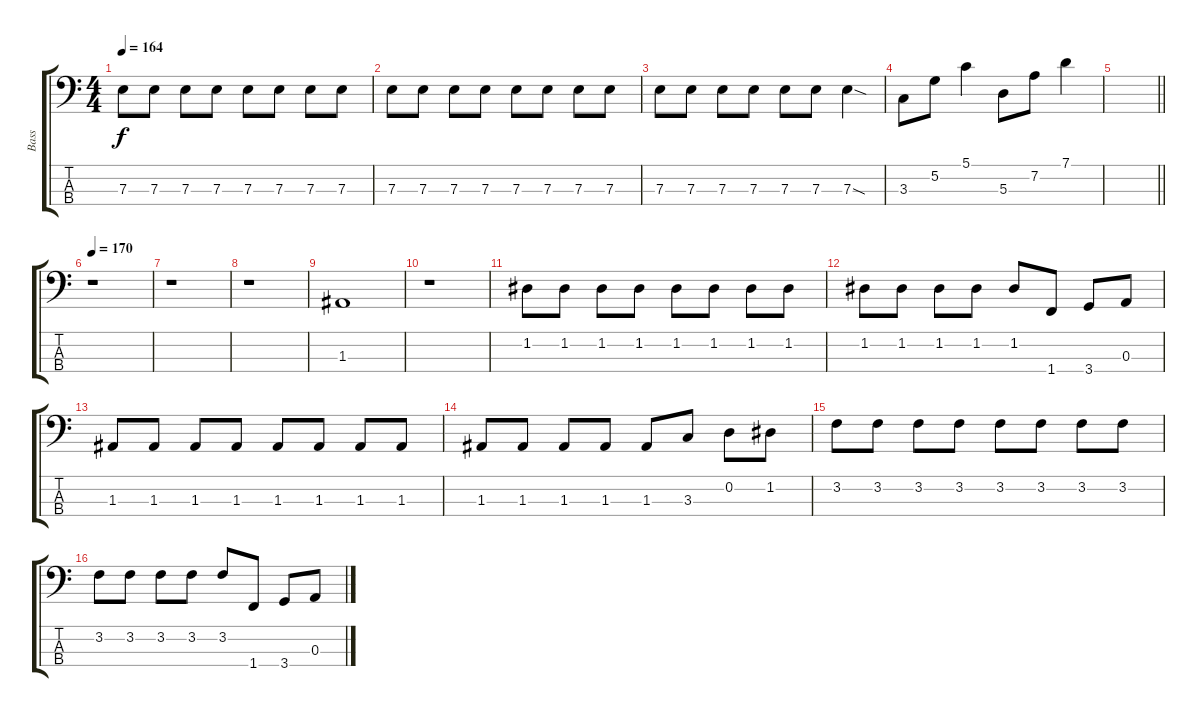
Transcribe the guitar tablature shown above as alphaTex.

\track ("Bass" "Bass") {instrument electricbassfinger}
\staff {score tabs}
\tuning (G2 D2 A1 E1) {hide}
\ts (4 4)
\tempo 164
\clef f4
\ks c
7.3.8{dy f} 7.3.8 7.3.8 7.3.8 7.3.8 7.3.8 7.3.8 7.3.8 |
7.3.8 7.3.8 7.3.8 7.3.8 7.3.8 7.3.8 7.3.8 7.3.8 |
7.3.8 7.3.8 7.3.8 7.3.8 7.3.8 7.3.8 7.3{sod}.4 |
3.3.8 5.2.8 5.1.4 5.3.8 7.2.8 7.1.4 |
\barLineRight lightlight
|
\tempo 170
r.1 |
r.1 |
r.1 |
1.3.1 |
r.1 |
1.2.8 1.2.8 1.2.8 1.2.8 1.2.8 1.2.8 1.2.8 1.2.8 |
1.2.8 1.2.8 1.2.8 1.2.8 1.2.8 1.4.8 3.4.8 0.3.8 |
1.3.8 1.3.8 1.3.8 1.3.8 1.3.8 1.3.8 1.3.8 1.3.8 |
1.3.8 1.3.8 1.3.8 1.3.8 1.3.8 3.3.8 0.2.8 1.2.8 |
3.2.8 3.2.8 3.2.8 3.2.8 3.2.8 3.2.8 3.2.8 3.2.8 |
3.2.8 3.2.8 3.2.8 3.2.8 3.2.8 1.4.8 3.4.8 0.3.8
